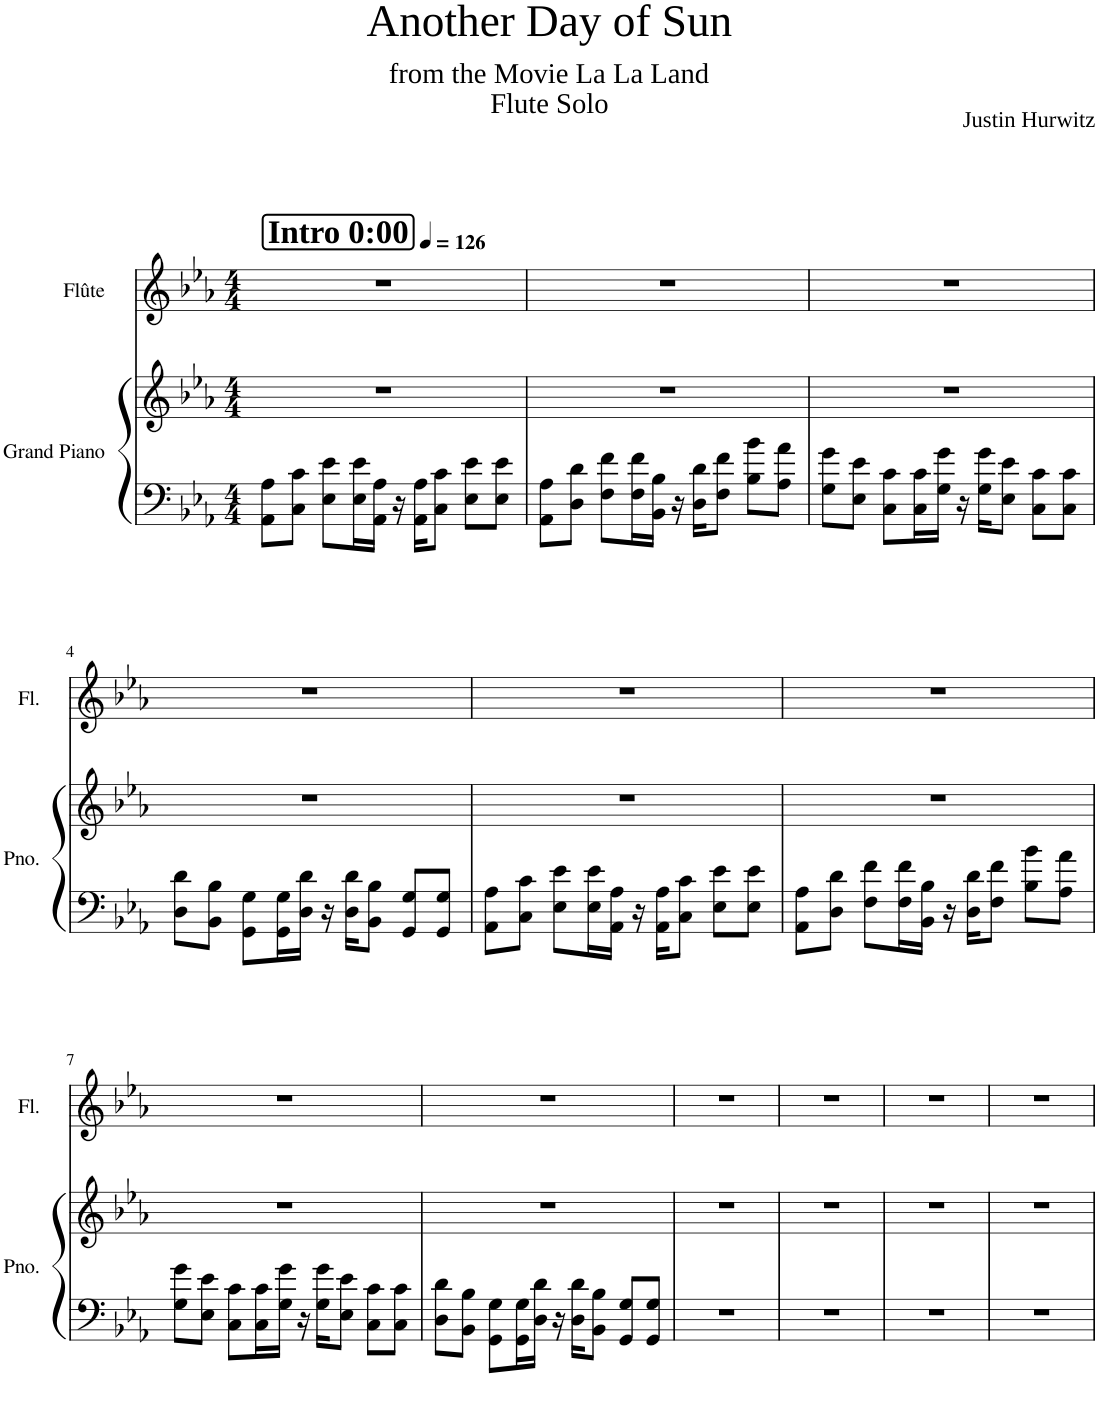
**kern	**kern	**kern
*part2	*part2	*part1
*staff3	*staff2	*staff1
*I"Grand Piano	*	*I"Flûte
*I'Pno.	*	*I'Fl.
*clefF4	*clefG2	*clefG2
*k[b-e-a-]	*k[b-e-a-]	*k[b-e-a-]
*M4/4	*M4/4	*M4/4
*MM126	*MM126	*MM126
!!LO:REH:place=s1:a:B:cj:fs=16:t=Intro 0&colon;00
=1	=1	=1
8AA-\ 8A-\L	1r	1r
8C\ 8c\J	.	.
8E-\ 8e-\L	.	.
16E-\ 16e-\L	.	.
16AA-\ 16A-\JJ	.	.
16r	.	.
16AA-\ 16A-\KL	.	.
8C\ 8c\J	.	.
8E-\ 8e-\L	.	.
8E-\ 8e-\J	.	.
=2	=2	=2
8AA-\ 8A-\L	1r	1r
8D\ 8d\J	.	.
8F\ 8f\L	.	.
16F\ 16f\L	.	.
16BB-\ 16B-\JJ	.	.
16r	.	.
16D\ 16d\KL	.	.
8F\ 8f\J	.	.
8B-\ 8b-\L	.	.
8A-\ 8a-\J	.	.
=3	=3	=3
8G\ 8g\L	1r	1r
8E-\ 8e-\J	.	.
8C\ 8c\L	.	.
16C\ 16c\L	.	.
16G\ 16g\JJ	.	.
16r	.	.
16G\ 16g\KL	.	.
8E-\ 8e-\J	.	.
8C\ 8c\L	.	.
8C\ 8c\J	.	.
!!LO:LB:g=z
=4	=4	=4
8D\ 8d\L	1r	1r
8BB-\ 8B-\J	.	.
8GG\ 8G\L	.	.
16GG\ 16G\L	.	.
16D\ 16d\JJ	.	.
16r	.	.
16D\ 16d\KL	.	.
8BB-\ 8B-\J	.	.
8GG/ 8G/L	.	.
8GG/ 8G/J	.	.
=5	=5	=5
8AA-\ 8A-\L	1r	1r
8C\ 8c\J	.	.
8E-\ 8e-\L	.	.
16E-\ 16e-\L	.	.
16AA-\ 16A-\JJ	.	.
16r	.	.
16AA-\ 16A-\KL	.	.
8C\ 8c\J	.	.
8E-\ 8e-\L	.	.
8E-\ 8e-\J	.	.
=6	=6	=6
8AA-\ 8A-\L	1r	1r
8D\ 8d\J	.	.
8F\ 8f\L	.	.
16F\ 16f\L	.	.
16BB-\ 16B-\JJ	.	.
16r	.	.
16D\ 16d\KL	.	.
8F\ 8f\J	.	.
8B-\ 8b-\L	.	.
8A-\ 8a-\J	.	.
!!LO:LB:g=z
=7	=7	=7
8G\ 8g\L	1r	1r
8E-\ 8e-\J	.	.
8C\ 8c\L	.	.
16C\ 16c\L	.	.
16G\ 16g\JJ	.	.
16r	.	.
16G\ 16g\KL	.	.
8E-\ 8e-\J	.	.
8C\ 8c\L	.	.
8C\ 8c\J	.	.
=8	=8	=8
8D\ 8d\L	1r	1r
8BB-\ 8B-\J	.	.
8GG\ 8G\L	.	.
16GG\ 16G\L	.	.
16D\ 16d\JJ	.	.
16r	.	.
16D\ 16d\KL	.	.
8BB-\ 8B-\J	.	.
8GG/ 8G/L	.	.
8GG/ 8G/J	.	.
=9	=9	=9
1r	1r	1r
=10	=10	=10
1r	1r	1r
=11	=11	=11
1r	1r	1r
=12	=12	=12
1r	1r	1r
=	=	=
*-	*-	*-
